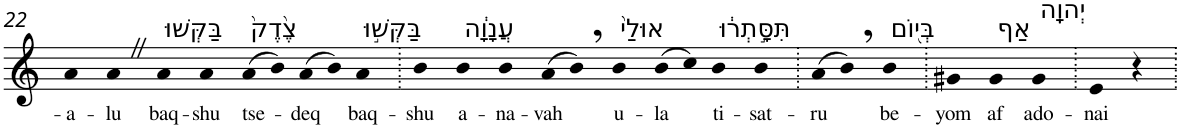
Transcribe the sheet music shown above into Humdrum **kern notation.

**kern	**text
*part1	*part1
*staff1	*staff1
*I"Piano	*
*I'Pno	*
!!LO:PB:g=z
*clefG2	*
*k[]	*
=22	=22
!	!LO:LY:b
4a	-a-
!	!LO:LY:b
4aZ	-lu
!LO:TX:a:t=בַּקְּשׁוּ	!
!	!LO:LY:b
4a	baq-
!	!LO:LY:b
4a	-shu
!LO:TX:a:t=צֶ֙דֶק֙	!
!	!LO:LY:b
(>8a	tse-
8b)	.
!	!LO:LY:b
(>8a	-deq
8b)	.
!LO:TX:a:t=בַּקְּשׁ֣וּ	!
!	!LO:LY:b
4a	baq-
=23.	=23.
!	!LO:LY:b
4b	-shu
!LO:TX:a:t=עֲנָוָ֔ה	!
!	!LO:LY:b
4b	a-
!	!LO:LY:b
4b	-na-
!	!LO:LY:b
(>8a	-vah
8b,)	.
!LO:TX:a:t=אוּלַי֙	!
!	!LO:LY:b
4b	u-
!	!LO:LY:b
(>8b	-la
8cc)	.
!LO:TX:a:t=תִּסָּ֣תְר֔וּ	!
!	!LO:LY:b
4b	ti-
!	!LO:LY:b
4b	-sat-
=24.	=24.
!	!LO:LY:b
(>8a	-ru
8b,)	.
!LO:TX:a:t=בְּי֖וֹם	!
!	!LO:LY:b
4b	be-
=25.	=25.
!	!LO:LY:b
4g#X	-yom
!LO:TX:a:t=אַף	!
!	!LO:LY:b
4g#	af
!LO:TX:a:t=יְהוָֽה	!
!	!LO:LY:b
4g#	ado-
=26.	=26.
!	!LO:LY:b
4e	-nai
4r	.
=.	=.
*-	*-
